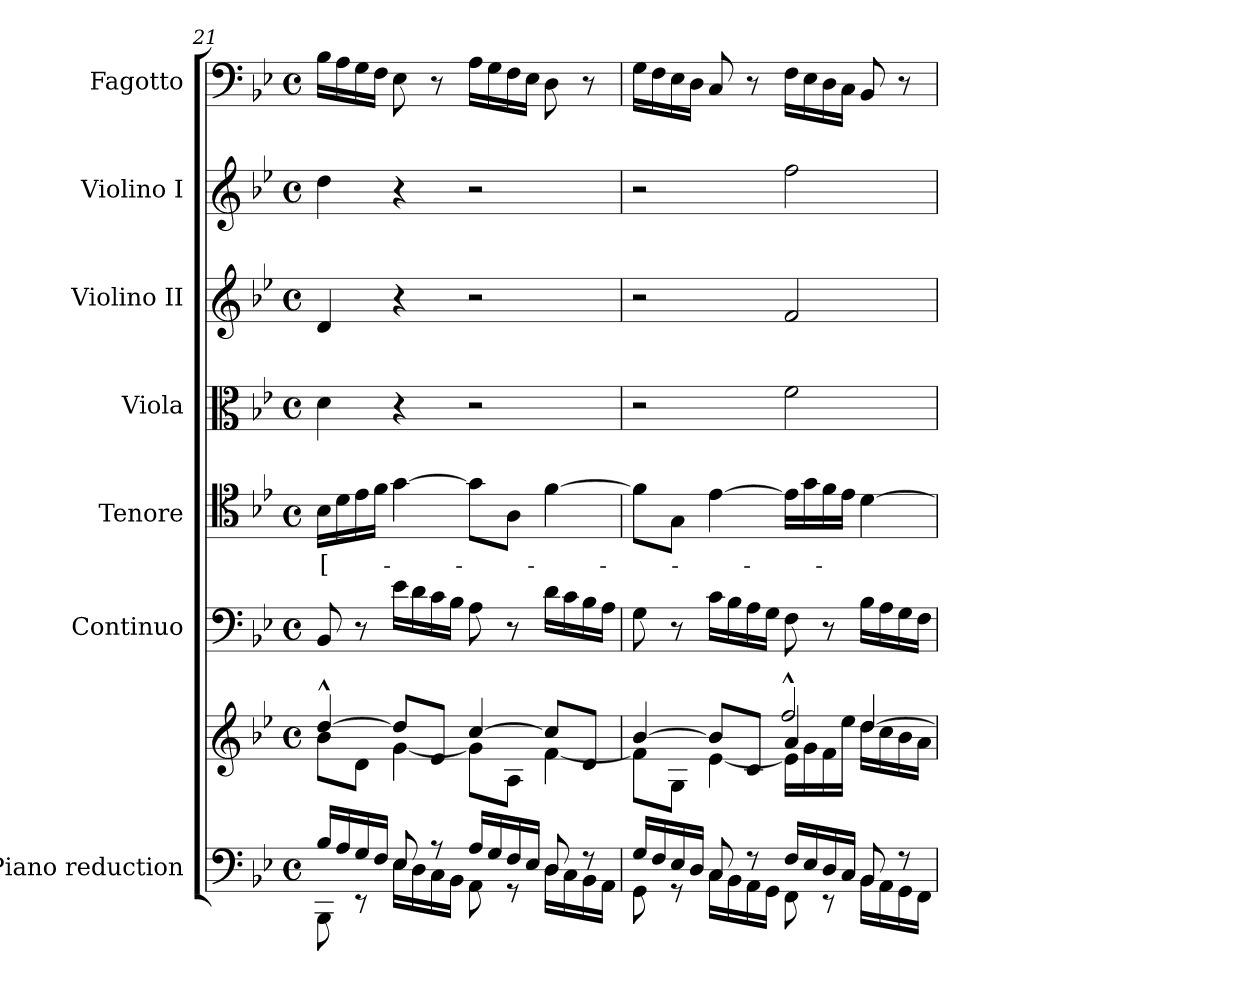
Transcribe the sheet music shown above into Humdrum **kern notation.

**kern	**kern	**kern	**kern	**text	**kern	**kern	**kern	**kern
*part7	*part7	*part6	*part5	*part5	*part4	*part3	*part2	*part1
*staff8	*staff7	*staff6	*staff5	*staff5	*staff4	*staff3	*staff2	*staff1
*I"Piano reduction	*	*I"Continuo	*I"Tenore	*	*I"Viola	*I"Violino II	*I"Violino I	*I"Fagotto
*I'Pno	*	*	*	*	*I'Vla	*I'Vln	*I'Vln	*
*clefF4	*clefG2	*clefF4	*clefC4	*	*clefC3	*clefG2	*clefG2	*clefF4
*k[b-e-]	*k[b-e-]	*k[b-e-]	*k[b-e-]	*	*k[b-e-]	*k[b-e-]	*k[b-e-]	*k[b-e-]
*M4/4	*M4/4	*M4/4	*M4/4	*	*M4/4	*M4/4	*M4/4	*M4/4
*met(c)	*met(c)	*met(c)	*met(c)	*	*met(c)	*met(c)	*met(c)	*met(c)
=21	=21	=21	=21	=21	=21	=21	=21	=21
*^	*^	*	*	*	*	*	*	*
!	!	!	!	!	!	!LO:LY:b	!	!	!	!
16B-/LL	8BBB-\	[4dd^^/	8b-\L	8BB-/	16B-\LL	-[-	4d\	4d/	4dd\	16B-\LL
16A/	.	.	.	.	16d\	.	.	.	.	16A\
16G/	8r	.	8d\J	8r	16e-\	.	.	.	.	16G\
16F/JJ	.	.	.	.	16f\JJ	.	.	.	.	16F\JJ
8E-/	16E-\LL	8dd/L]	[4g\	16e-\LL	[4g\	.	4r	4r	4r	8E-\
.	16D\	.	.	16d\	.	.	.	.	.	.
8r	16C\	8e-/J	.	16c\	.	.	.	.	.	8r
.	16BB-\JJ	.	.	16B-\JJ	.	.	.	.	.	.
16A/LL	8AA\	[4cc/	8g\L]	8A\	8g\L]	.	2r	2r	2r	16A\LL
16G/	.	.	.	.	.	.	.	.	.	16G\
16F/	8r	.	8A\J	8r	8A\J	.	.	.	.	16F\
16E-/JJ	.	.	.	.	.	.	.	.	.	16E-\JJ
8D/	16D\LL	8cc/L]	[4f\	16d\LL	[4f\	.	.	.	.	8D\
.	16C\	.	.	16c\	.	.	.	.	.	.
8r	16BB-\	8d/J	.	16B-\	.	.	.	.	.	8r
.	16AA\JJ	.	.	16A\JJ	.	.	.	.	.	.
=22	=22	=22	=22	=22	=22	=22	=22	=22	=22	=22
*	*	*	*^	*	*	*	*	*	*	*
16G/LL	8GG\	[4b-/	8f\L]	2ryy	8G\	8f\L]	.	2r	2r	2r	16G\LL
16F/	.	.	.	.	.	.	.	.	.	.	16F\
16E-/	8r	.	8G\J	.	8r	8G\J	.	.	.	.	16E-\
16D/JJ	.	.	.	.	.	.	.	.	.	.	16D\JJ
8C/	16C\LL	8b-/L]	[4e-\	.	16c\LL	[4e-\	.	.	.	.	8C/
.	16BB-\	.	.	.	16B-\	.	.	.	.	.	.
8r	16AA\	8c/J	.	.	16A\	.	.	.	.	.	8r
.	16GG\JJ	.	.	.	16G\JJ	.	.	.	.	.	.
16F/LL	8FF\	4a/	16e-\LL]	2ff^^/	8F\	16e-\LL]	.	2f\	2f/	2ff\	16F\LL
16E-/	.	.	16g\	.	.	16g\	.	.	.	.	16E-\
16D/	8r	.	16f\	.	8r	16f\	.	.	.	.	16D\
16C/JJ	.	.	16ee-\JJ	.	.	16e-\JJ	.	.	.	.	16C\JJ
8BB-/	16BB-\LL	[4dd/	16dd\LL	.	16B-\LL	[4d\	.	.	.	.	8BB-/
.	16AA\	.	16cc\	.	16A\	.	.	.	.	.	.
8r	16GG\	.	16b-\	.	16G\	.	.	.	.	.	8r
.	16FF\JJ	.	16a\JJ	.	16F\JJ	.	.	.	.	.	.
*v	*v	*	*	*	*	*	*	*	*	*	*
*	*v	*v	*v	*	*	*	*	*	*	*
=	=	=	=	=	=	=	=	=
*-	*-	*-	*-	*-	*-	*-	*-	*-
